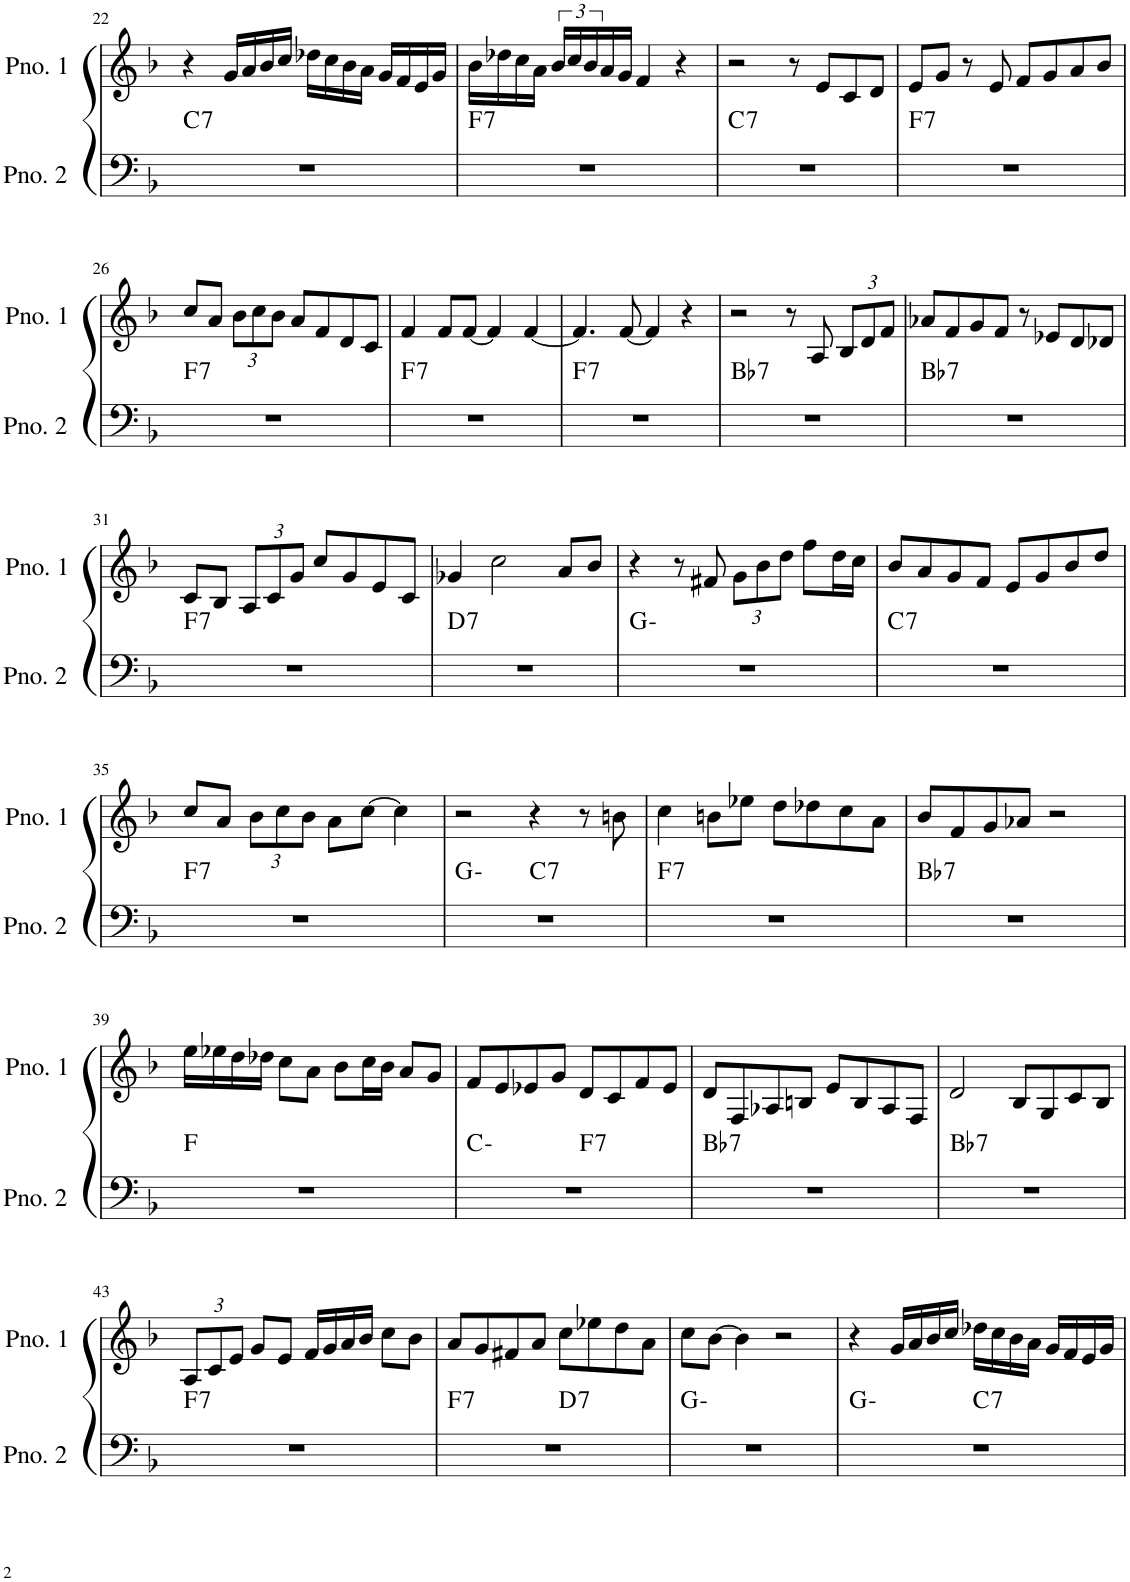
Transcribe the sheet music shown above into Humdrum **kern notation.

**kern	**harte	**kern
*part2	*part2	*part1
*staff2	*	*staff1
*I"ピアノ 2	*	*I"ピアノ 1
!!LO:PB:g=z
*clefF4	*	*clefG2
*k[b-]	*	*k[b-]
*M4/4	*	*M4/4
=22	=22	=22
!	!LO:H:kt=7	!
1r	C:7	4r
.	.	16g/LL
.	.	16a/
.	.	16b-/
.	.	16cc/JJ
.	.	16dd-X\LL
.	.	16cc\
.	.	16b-\
.	.	16a\JJ
.	.	16g/LL
.	.	16f/
.	.	16e/
.	.	16g/JJ
=23	=23	=23
!	!LO:H:kt=7	!
1r	F:7	16b-\LL
.	.	16dd-X\
.	.	16cc\
.	.	16a\JJ
.	.	24b-/LL
.	.	24cc/
.	.	24b-/
.	.	16a/
.	.	16g/JJ
.	.	4f/
.	.	4r
=24	=24	=24
!	!LO:H:kt=7	!
1r	C:7	2r
.	.	8r
.	.	8e/L
.	.	8c/
.	.	8d/J
=25	=25	=25
!	!LO:H:kt=7	!
1r	F:7	8e/L
.	.	8g/J
.	.	8r
.	.	8e/
.	.	8f/L
.	.	8g/
.	.	8a/
.	.	8b-/J
!!LO:LB:g=z
=26	=26	=26
!	!LO:H:kt=7	!
1r	F:7	8cc/L
.	.	8a/J
*	*	*Xbrackettup
.	.	12b-\L
.	.	12cc\
.	.	12b-\J
.	.	8a/L
.	.	8f/
.	.	8d/
.	.	8c/J
=27	=27	=27
!	!LO:H:kt=7	!
1r	F:7	4f/
.	.	8f/L
.	.	[8f/J
.	.	4f/]
.	.	[4f/
=28	=28	=28
!	!LO:H:kt=7	!
1r	F:7	4.f/]
.	.	[8f/
.	.	4f/]
.	.	4r
=29	=29	=29
!	!LO:H:kt=7	!
1r	Bb:7	2r
.	.	8r
.	.	8A/
.	.	12B-/L
.	.	12d/
.	.	12f/J
=30	=30	=30
!	!LO:H:kt=7	!
1r	Bb:7	8a-X/L
.	.	8f/
.	.	8g/
.	.	8f/J
.	.	8r
.	.	8e-X/L
.	.	8d/
.	.	8d-X/J
!!LO:LB:g=z
=31	=31	=31
!	!LO:H:kt=7	!
1r	F:7	8c/L
.	.	8B-/J
.	.	12A/L
.	.	12c/
.	.	12g/J
.	.	8cc/L
.	.	8g/
.	.	8e/
.	.	8c/J
=32	=32	=32
!	!LO:H:kt=7	!
1r	D:7	4g-X/
.	.	2cc\
.	.	8a/L
.	.	8b-/J
=33	=33	=33
1r	G:min	4r
.	.	8r
.	.	8f#X/
.	.	12g\L
.	.	12b-\
.	.	12dd\J
.	.	8ff\L
.	.	16dd\L
.	.	16cc\JJ
=34	=34	=34
!	!LO:H:kt=7	!
1r	C:7	8b-/L
.	.	8a/
.	.	8g/
.	.	8f/J
.	.	8e/L
.	.	8g/
.	.	8b-/
.	.	8dd/J
!!LO:LB:g=z
=35	=35	=35
!	!LO:H:kt=7	!
1r	F:7	8cc/L
.	.	8a/J
.	.	12b-\L
.	.	12cc\
.	.	12b-\J
.	.	8a\L
.	.	[8cc\J
.	.	4cc\]
=36	=36	=36
*^	*	*
1r	2ryy	G:min	2r
!	!	!LO:H:kt=7	!
.	2ryy	C:7	4r
.	.	.	8r
.	.	.	8bn\
=37	=37	=37	=37
!	!	!LO:H:kt=7	!
*v	*v	*	*
1r	F:7	4cc\
.	.	8bn\L
.	.	8ee-X\J
.	.	8dd\L
.	.	8dd-X\
.	.	8cc\
.	.	8a\J
=38	=38	=38
!	!LO:H:kt=7	!
1r	Bb:7	8b-/L
.	.	8f/
.	.	8g/
.	.	8a-X/J
.	.	2r
!!LO:LB:g=z
=39	=39	=39
1r	F:maj	16ee\LL
.	.	16ee-X\
.	.	16dd\
.	.	16dd-X\JJ
.	.	8cc\L
.	.	8a\J
.	.	8b-\L
.	.	16cc\L
.	.	16b-\JJ
.	.	8a/L
.	.	8g/J
=40	=40	=40
*^	*	*
1r	2ryy	C:min	8f/L
.	.	.	8e/
.	.	.	8e-X/
.	.	.	8g/J
!	!	!LO:H:kt=7	!
.	2ryy	F:7	8d/L
.	.	.	8c/
.	.	.	8f/
.	.	.	8e-/J
=41	=41	=41	=41
!	!	!LO:H:kt=7	!
*v	*v	*	*
1r	Bb:7	8d/L
.	.	8F/
.	.	8A-X/
.	.	8Bn/J
.	.	8e/L
.	.	8B/
.	.	8A-/
.	.	8F/J
=42	=42	=42
!	!LO:H:kt=7	!
1r	Bb:7	2d/
.	.	8B-/L
.	.	8G/
.	.	8c/
.	.	8B-/J
!!LO:LB:g=z
=43	=43	=43
!	!LO:H:kt=7	!
1r	F:7	12A/L
.	.	12c/
.	.	12e/J
.	.	8g/L
.	.	8e/J
.	.	16f/LL
.	.	16g/
.	.	16a/
.	.	16b-/JJ
.	.	8cc\L
.	.	8b-\J
=44	=44	=44
!	!LO:H:kt=7	!
*^	*	*
1r	2ryy	F:7	8a/L
.	.	.	8g/
.	.	.	8f#X/
.	.	.	8a/J
!	!	!LO:H:kt=7	!
.	2ryy	D:7	8cc\L
.	.	.	8ee-X\
.	.	.	8dd\
.	.	.	8a\J
*v	*v	*	*
=45	=45	=45
1r	G:min	8cc\L
.	.	[8b-\J
.	.	4b-\]
.	.	2r
=46	=46	=46
*^	*	*
1r	2ryy	G:min	4r
.	.	.	16g/LL
.	.	.	16a/
.	.	.	16b-/
.	.	.	16cc/JJ
!	!	!LO:H:kt=7	!
.	2ryy	C:7	16dd-X\LL
.	.	.	16cc\
.	.	.	16b-\
.	.	.	16a\JJ
.	.	.	16g/LL
.	.	.	16f/
.	.	.	16e/
.	.	.	16g/JJ
*v	*v	*	*
=	=	=
*-	*-	*-
